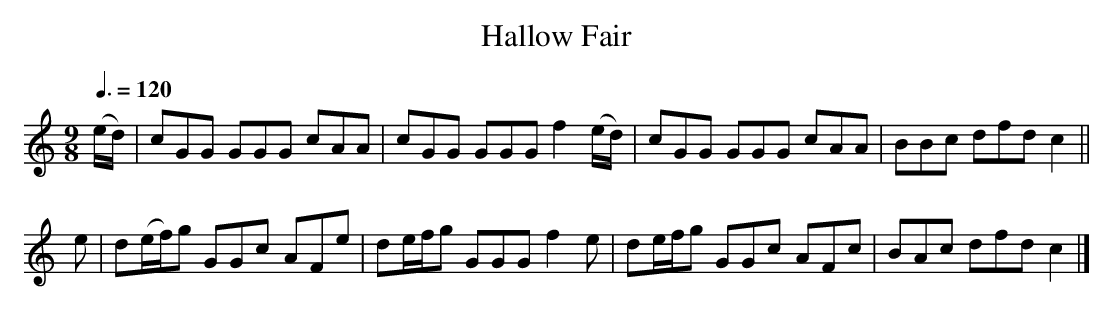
X:1
T:Hallow Fair
M:9/8
L:1/8
Q:3/8=120
K:C
(e/d/)|cGG      GGG cAA|cGG    GGG f2(e/d/)|cGG    GGG cAA|BBc dfd c2||
 e    |d(e/f/)g GGc AFe|de/f/g GGG f2 e    |de/f/g GGc AFc|BAc dfd c2|]
